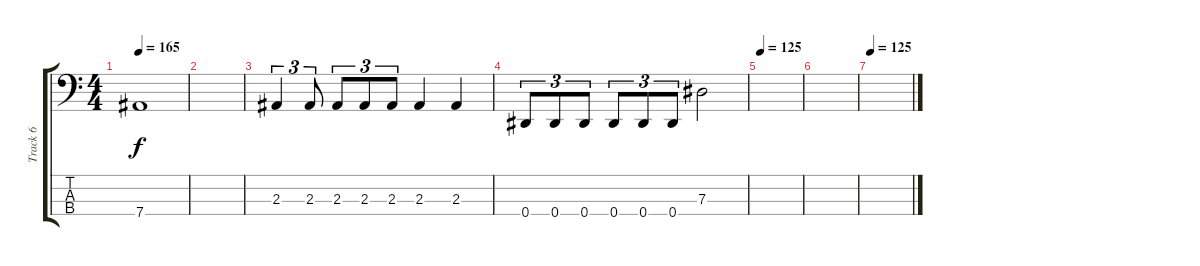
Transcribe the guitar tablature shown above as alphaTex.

\track ("Track 6" "Track 6") {instrument electricbassfinger}
\staff {score tabs}
\tuning (Gb2 Db2 Ab1 Eb1) {hide}
\ts (4 4)
\tempo 165
\clef f4
\ks c
7.4.1{dy f} |
|
2.3.4{tu (3 2)} 2.3.8{tu (3 2)} 2.3.8{tu (3 2)} 2.3.8{tu (3 2)} 2.3.8{tu (3 2)} 2.3.4 2.3.4 |
0.4.8{tu (3 2)} 0.4.8{tu (3 2)} 0.4.8{tu (3 2)} 0.4.8{tu (3 2)} 0.4.8{tu (3 2)} 0.4.8{tu (3 2)} 7.3.2 |
\tempo 125
|
|
\tempo 125
